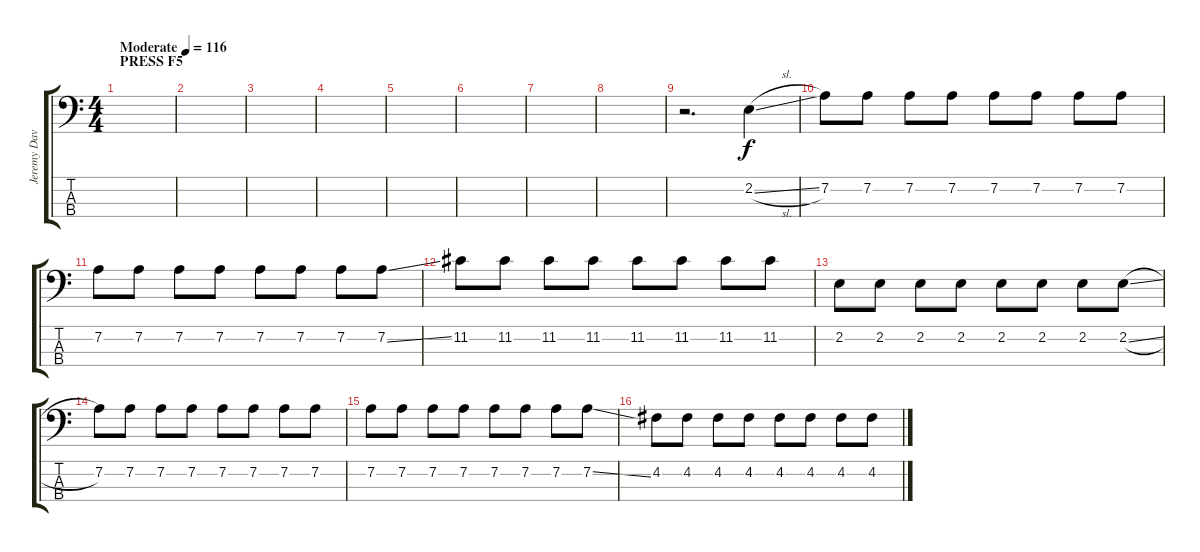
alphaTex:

\track ("Jeremy Davis" "Jeremy Dav") {instrument electricbassfinger}
\staff {score tabs}
\tuning (G2 D2 A1 E1) {hide}
\ts (4 4)
\section ("" "PRESS F5")
\tempo (116 "Moderate")
\clef f4
\ks c
|
|
|
|
|
|
|
|
r.2{d} 2.2{sl}.4 |
7.2.8 7.2.8 7.2.8 7.2.8 7.2.8 7.2.8 7.2.8 7.2.8 |
7.2.8 7.2.8 7.2.8 7.2.8 7.2.8 7.2.8 7.2.8 7.2{ss}.8 |
11.2.8 11.2.8 11.2.8 11.2.8 11.2.8 11.2.8 11.2.8 11.2.8 |
2.2.8 2.2.8 2.2.8 2.2.8 2.2.8 2.2.8 2.2.8 2.2{sl}.8 |
7.2.8 7.2.8 7.2.8 7.2.8 7.2.8 7.2.8 7.2.8 7.2.8 |
7.2.8 7.2.8 7.2.8 7.2.8 7.2.8 7.2.8 7.2.8 7.2{ss}.8 |
4.2.8 4.2.8 4.2.8 4.2.8 4.2.8 4.2.8 4.2.8 4.2.8
